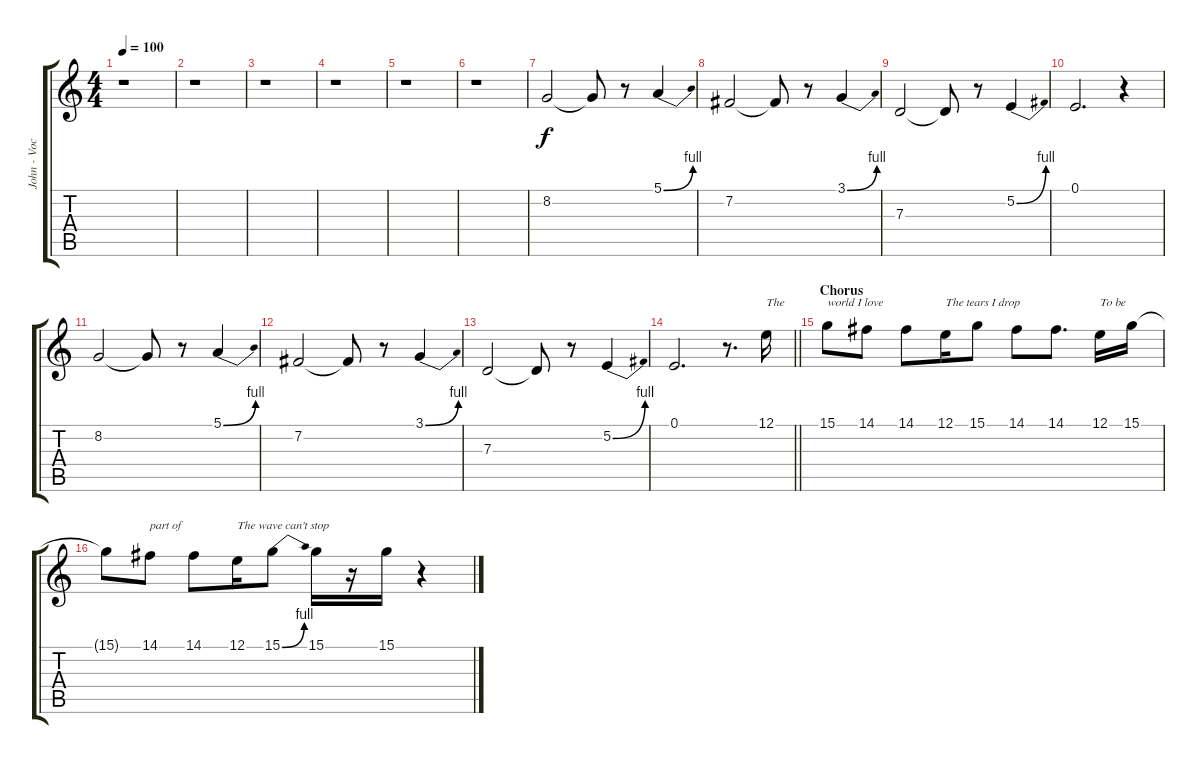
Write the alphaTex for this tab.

\track ("John - Vocals" "John - Voc") {instrument choiraahs}
\staff {score tabs}
\tuning (E4 B3 G3 D3 A2 E2) {hide}
\ts (4 4)
\tempo 100
\clef g2
\ks c
r.1{dy f} |
r.1 |
r.1 |
r.1 |
r.1 |
r.1 |
8.2.2{volume 10 instrument choiraahs} 8.2{t}.8 r.8 5.1{be (bend 0 0 60 4)}.4 |
7.2.2 7.2{t}.8 r.8 3.1{be (bend 0 0 60 4)}.4 |
7.3.2 7.3{t}.8 r.8 5.2{be (bend 0 0 60 4)}.4 |
0.1.2{d} r.4 |
8.2.2 8.2{t}.8 r.8 5.1{be (bend 0 0 60 4)}.4 |
7.2.2 7.2{t}.8 r.8 3.1{be (bend 0 0 60 4)}.4 |
7.3.2 7.3{t}.8 r.8 5.2{be (bend 0 0 60 4)}.4 |
\barLineRight lightlight
0.1.2{d} r.8{d volume 8 instrument trumpet} 12.1.16{txt "The"} |
\section ("" "Chorus")
15.1.8{txt "world I love"} 14.1.8 14.1.8 12.1.16{txt "The tears I drop"} 15.1.8 14.1.8 14.1.8{d} 12.1.16{txt "To be"} 15.1.16 |
15.1{t}.8 14.1.8{txt "part of"} 14.1.8 12.1.16{txt "The wave can't stop"} 15.1{be (bend 0 0 60 4)}.8 15.1.16 r.16 15.1.16 r.4
